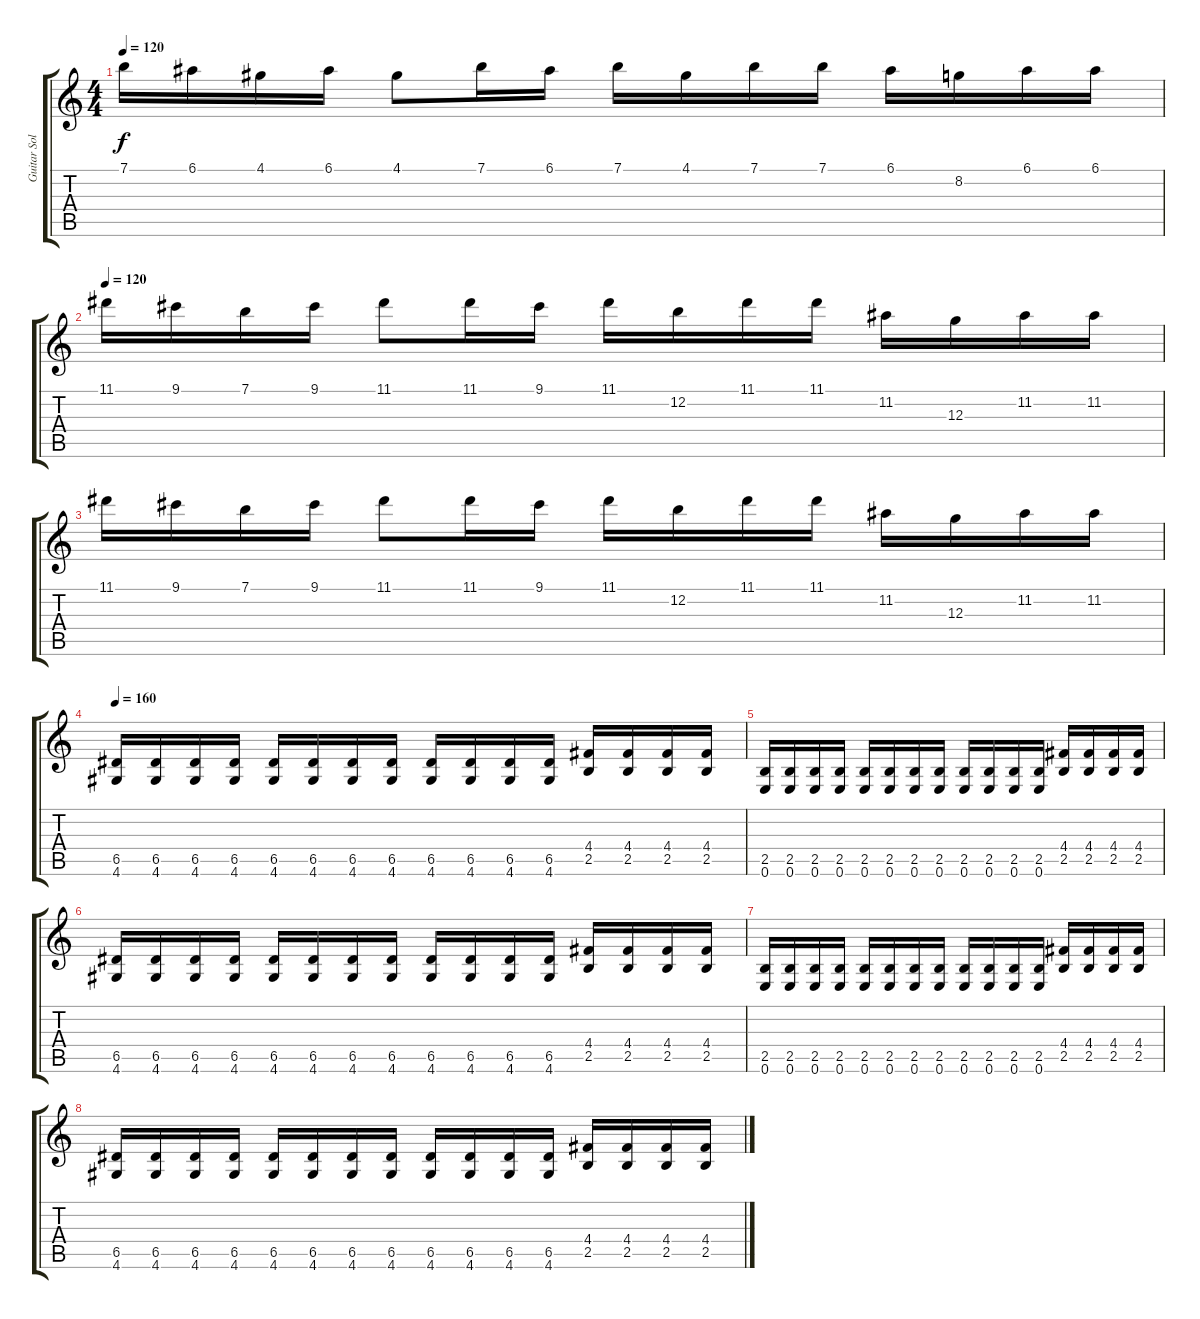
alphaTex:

\track ("Guitar Solo" "Guitar Sol") {instrument overdrivenguitar}
\staff {score tabs}
\tuning (E4 B3 G3 D3 A2 E2) {hide}
\ts (4 4)
\tempo 120
\clef g2
\ks c
7.1.16{dy f} 6.1.16 4.1.16 6.1.16 4.1.8 7.1.16 6.1.16 7.1.16 4.1.16 7.1.16 7.1.16 6.1.16 8.2.16 6.1.16 6.1.16 |
\tempo 120
11.1.16 9.1.16 7.1.16 9.1.16 11.1.8 11.1.16 9.1.16 11.1.16 12.2.16 11.1.16 11.1.16 11.2.16 12.3.16 11.2.16 11.2.16 |
11.1.16 9.1.16 7.1.16 9.1.16 11.1.8 11.1.16 9.1.16 11.1.16 12.2.16 11.1.16 11.1.16 11.2.16 12.3.16 11.2.16 11.2.16 |
\tempo 160
(6.5 4.6).16{instrument distortionguitar} (6.5 4.6).16 (6.5 4.6).16 (6.5 4.6).16 (6.5 4.6).16 (6.5 4.6).16 (6.5 4.6).16 (6.5 4.6).16 (6.5 4.6).16 (6.5 4.6).16 (6.5 4.6).16 (6.5 4.6).16 (4.4 2.5).16 (4.4 2.5).16 (4.4 2.5).16 (4.4 2.5).16 |
(2.5 0.6).16 (2.5 0.6).16 (2.5 0.6).16 (2.5 0.6).16 (2.5 0.6).16 (2.5 0.6).16 (2.5 0.6).16 (2.5 0.6).16 (2.5 0.6).16 (2.5 0.6).16 (2.5 0.6).16 (2.5 0.6).16 (4.4 2.5).16 (4.4 2.5).16 (4.4 2.5).16 (4.4 2.5).16 |
(6.5 4.6).16 (6.5 4.6).16 (6.5 4.6).16 (6.5 4.6).16 (6.5 4.6).16 (6.5 4.6).16 (6.5 4.6).16 (6.5 4.6).16 (6.5 4.6).16 (6.5 4.6).16 (6.5 4.6).16 (6.5 4.6).16 (4.4 2.5).16 (4.4 2.5).16 (4.4 2.5).16 (4.4 2.5).16 |
(2.5 0.6).16 (2.5 0.6).16 (2.5 0.6).16 (2.5 0.6).16 (2.5 0.6).16 (2.5 0.6).16 (2.5 0.6).16 (2.5 0.6).16 (2.5 0.6).16 (2.5 0.6).16 (2.5 0.6).16 (2.5 0.6).16 (4.4 2.5).16 (4.4 2.5).16 (4.4 2.5).16 (4.4 2.5).16 |
(6.5 4.6).16{instrument overdrivenguitar} (6.5 4.6).16 (6.5 4.6).16 (6.5 4.6).16 (6.5 4.6).16 (6.5 4.6).16 (6.5 4.6).16 (6.5 4.6).16 (6.5 4.6).16 (6.5 4.6).16 (6.5 4.6).16 (6.5 4.6).16 (4.4 2.5).16 (4.4 2.5).16 (4.4 2.5).16 (4.4 2.5).16
